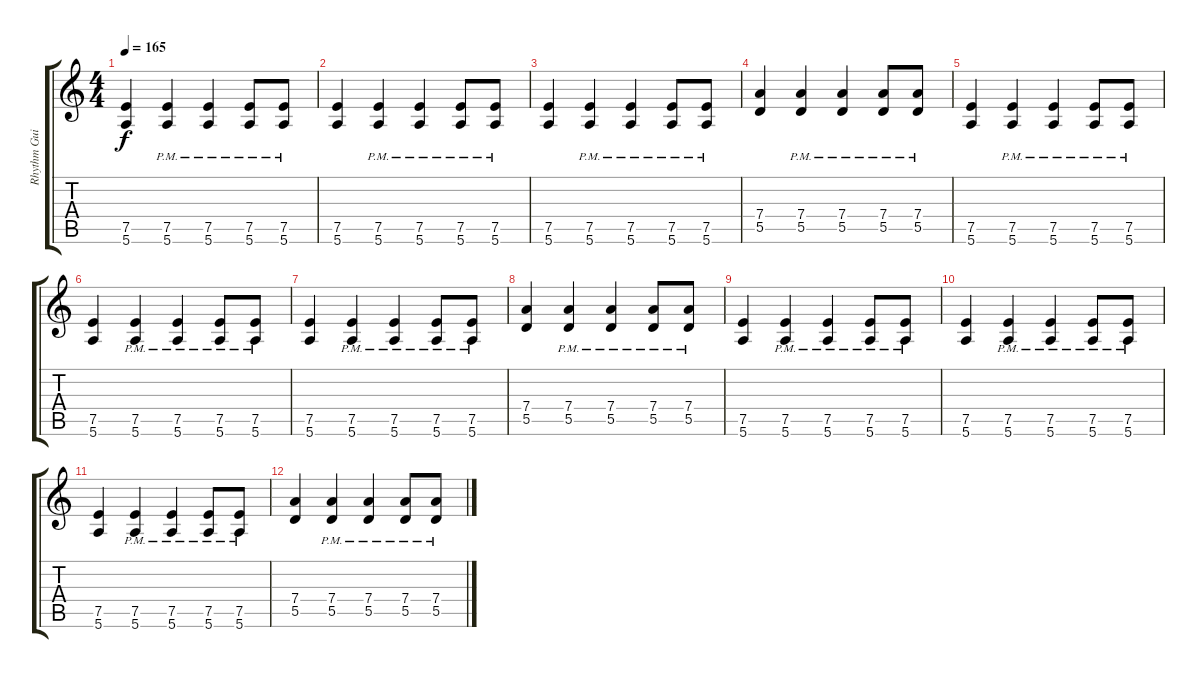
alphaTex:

\track ("Rhythm Guitar" "Rhythm Gui") {instrument distortionguitar}
\staff {score tabs}
\tuning (E4 B3 G3 D3 A2 E2) {hide}
\ts (4 4)
\tempo 165
\clef g2
\ks c
(7.5 5.6).4{dy f} (7.5{pm} 5.6{pm}).4 (7.5{pm} 5.6{pm}).4 (7.5{pm} 5.6{pm}).8 (7.5{pm} 5.6{pm}).8 |
(7.5 5.6).4 (7.5{pm} 5.6{pm}).4 (7.5{pm} 5.6{pm}).4 (7.5{pm} 5.6{pm}).8 (7.5{pm} 5.6{pm}).8 |
(7.5 5.6).4 (7.5{pm} 5.6{pm}).4 (7.5{pm} 5.6{pm}).4 (7.5{pm} 5.6{pm}).8 (7.5{pm} 5.6{pm}).8 |
(7.4 5.5).4 (7.4{pm} 5.5{pm}).4 (7.4{pm} 5.5{pm}).4 (7.4{pm} 5.5{pm}).8 (7.4{pm} 5.5{pm}).8 |
(7.5 5.6).4 (7.5{pm} 5.6{pm}).4 (7.5{pm} 5.6{pm}).4 (7.5{pm} 5.6{pm}).8 (7.5{pm} 5.6{pm}).8 |
(7.5 5.6).4 (7.5{pm} 5.6{pm}).4 (7.5{pm} 5.6{pm}).4 (7.5{pm} 5.6{pm}).8 (7.5{pm} 5.6{pm}).8 |
(7.5 5.6).4 (7.5{pm} 5.6{pm}).4 (7.5{pm} 5.6{pm}).4 (7.5{pm} 5.6{pm}).8 (7.5{pm} 5.6{pm}).8 |
(7.4 5.5).4 (7.4{pm} 5.5{pm}).4 (7.4{pm} 5.5{pm}).4 (7.4{pm} 5.5{pm}).8 (7.4{pm} 5.5{pm}).8 |
(7.5 5.6).4 (7.5{pm} 5.6{pm}).4 (7.5{pm} 5.6{pm}).4 (7.5{pm} 5.6{pm}).8 (7.5{pm} 5.6{pm}).8 |
(7.5 5.6).4 (7.5{pm} 5.6{pm}).4 (7.5{pm} 5.6{pm}).4 (7.5{pm} 5.6{pm}).8 (7.5{pm} 5.6{pm}).8 |
(7.5 5.6).4 (7.5{pm} 5.6{pm}).4 (7.5{pm} 5.6{pm}).4 (7.5{pm} 5.6{pm}).8 (7.5{pm} 5.6{pm}).8 |
(7.4 5.5).4 (7.4{pm} 5.5{pm}).4 (7.4{pm} 5.5{pm}).4 (7.4{pm} 5.5{pm}).8 (7.4{pm} 5.5{pm}).8
